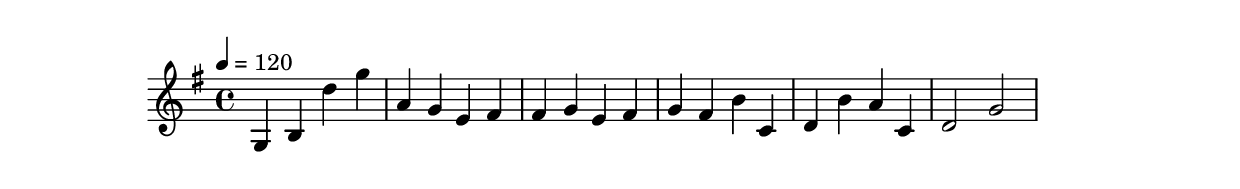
\score {
	\header
	{
		title = "inclasstestMajor"
		subtitle = "2019-04-16"
		composer = "Daniel Ackermans"
	}

	\new Staff {
		\key g \major
		\clef "treble"
		\time 4/4
		\tempo 4 = 120
		g4 b d'' g'' a' g' e' fis' fis' g' e' fis' g' fis' b' c' d' b' a' c' d'2 g'
	}
	\layout { }
	\midi { }
}
